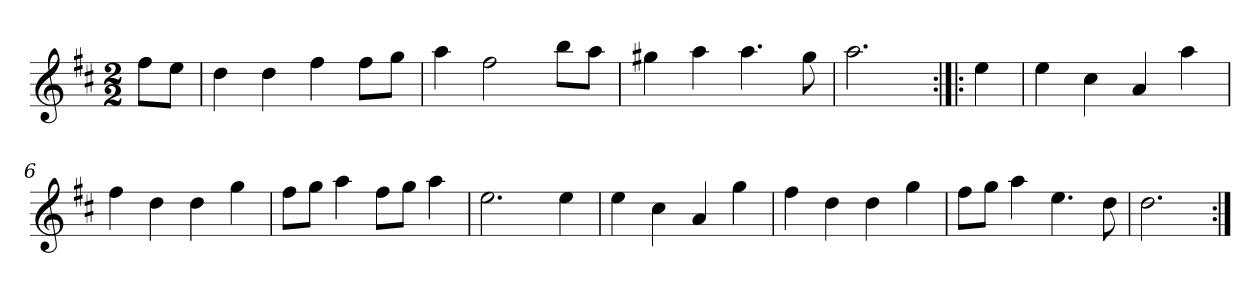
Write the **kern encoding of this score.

**kern
*part1
*staff1
*clefG2
*k[f#c#]
*D:
*M2/2
*MM120
=
8ff#\L
8ee\J
=1
4dd
4dd
4ff#
8ff#\L
8gg\J
=2
4aa
2ff#
8bb\L
8aa\J
=3
4gg#X
4aa
4.aa
8gg#
=4
2.aa
=:|!|:
4ee
=5
4ee
4cc#
4a
4aa
=6
4ff#
4dd
4dd
4gg
=7
8ff#\L
8gg\J
4aa
8ff#\L
8gg\J
4aa
=8
2.ee
4ee
=9
4ee
4cc#
4a
4gg
=10
4ff#
4dd
4dd
4gg
=11
8ff#\L
8gg\J
4aa
4.ee
8dd
=12
2.dd
=:|!
*-
